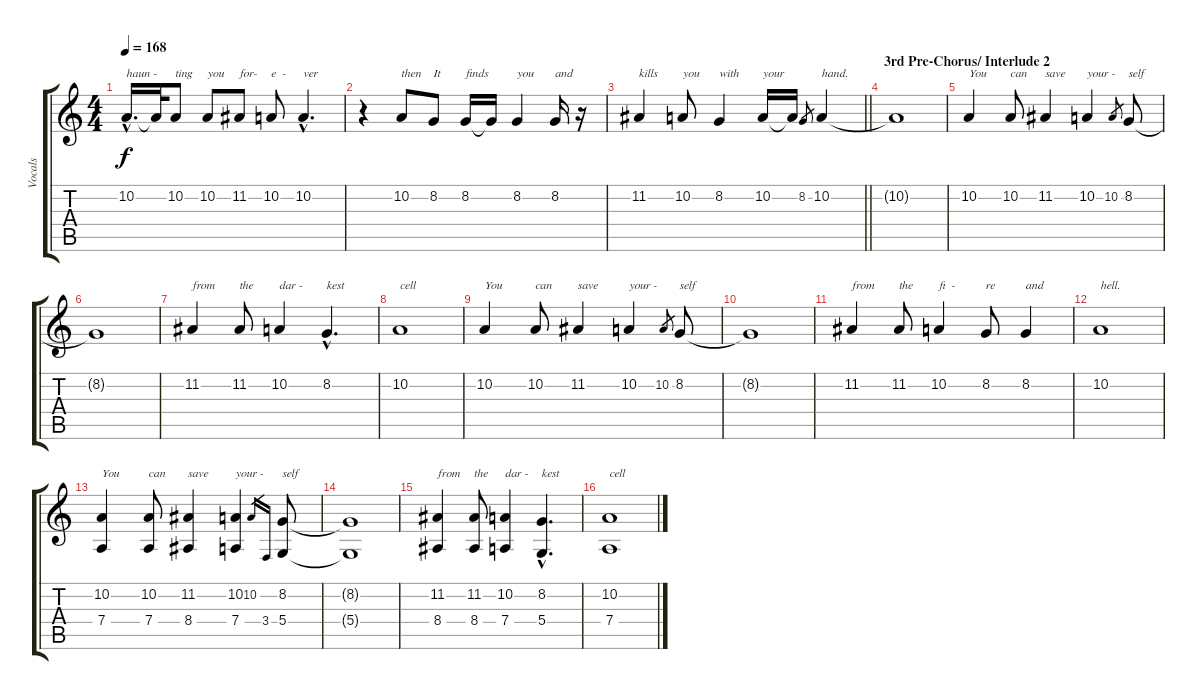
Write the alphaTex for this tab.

\track ("Vocals" "Vocals") {instrument viola}
\staff {score tabs}
\tuning (E4 B3 G3 D3 A2 D2) {hide}
\ts (4 4)
\tempo 168
\clef g2
\ks c
10.2{hac}.16{d txt "haun -" dy f} 10.2{t}.32 10.2.8{txt "ting"} 10.2.8{txt "you"} 11.2.8{txt "for-"} 10.2.8{txt "e  -"} 10.2{hac}.4{d txt "ver"} |
r.4 10.2.8{txt "then"} 8.2.8{txt "It"} 8.2.16{txt "finds"} 8.2{t}.16 8.2.4{txt "you"} 8.2.16{txt "and"} r.16 |
\barLineRight lightlight
11.2.4{txt "kills"} 10.2.8{txt "you"} 8.2.4{txt "with"} 10.2.16{txt "your"} 10.2{t}.16 8.2.8{gr} 10.2.4{txt "hand."} |
\section ("" "3rd Pre-Chorus/ Interlude 2")
10.2{t}.1 |
10.2.4{txt "You"} 10.2.8{txt "can"} 11.2.4{txt "save"} 10.2.4{txt "your -"} 10.2.8{gr} 8.2.8{txt "self"} |
8.2{t}.1 |
11.2.4{txt "from"} 11.2.8{txt "the"} 10.2.4{txt "dar -"} 8.2{hac}.4{d txt "kest"} |
10.2.1{txt "cell"} |
10.2.4{txt "You"} 10.2.8{txt "can"} 11.2.4{txt "save"} 10.2.4{txt "your -"} 10.2.8{gr} 8.2.8{txt "self"} |
8.2{t}.1 |
11.2.4{txt "from"} 11.2.8{txt "the"} 10.2.4{txt "fi  -"} 8.2.8{txt "re"} 8.2.4{txt "and"} |
10.2.1{txt "hell."} |
(10.2 7.4).4{txt "You"} (10.2 7.4).8{txt "can"} (11.2 8.4).4{txt "save"} (10.2 7.4).4{txt "your -"} 10.2.16{gr} 3.4.16{gr} (8.2 5.4).8{txt "self"} |
(8.2{t} 5.4{t}).1 |
(11.2 8.4).4{txt "from"} (11.2 8.4).8{txt "the"} (10.2 7.4).4{txt "dar -"} (8.2{hac} 5.4{hac}).4{d txt "kest"} |
(10.2 7.4).1{txt "cell"}
